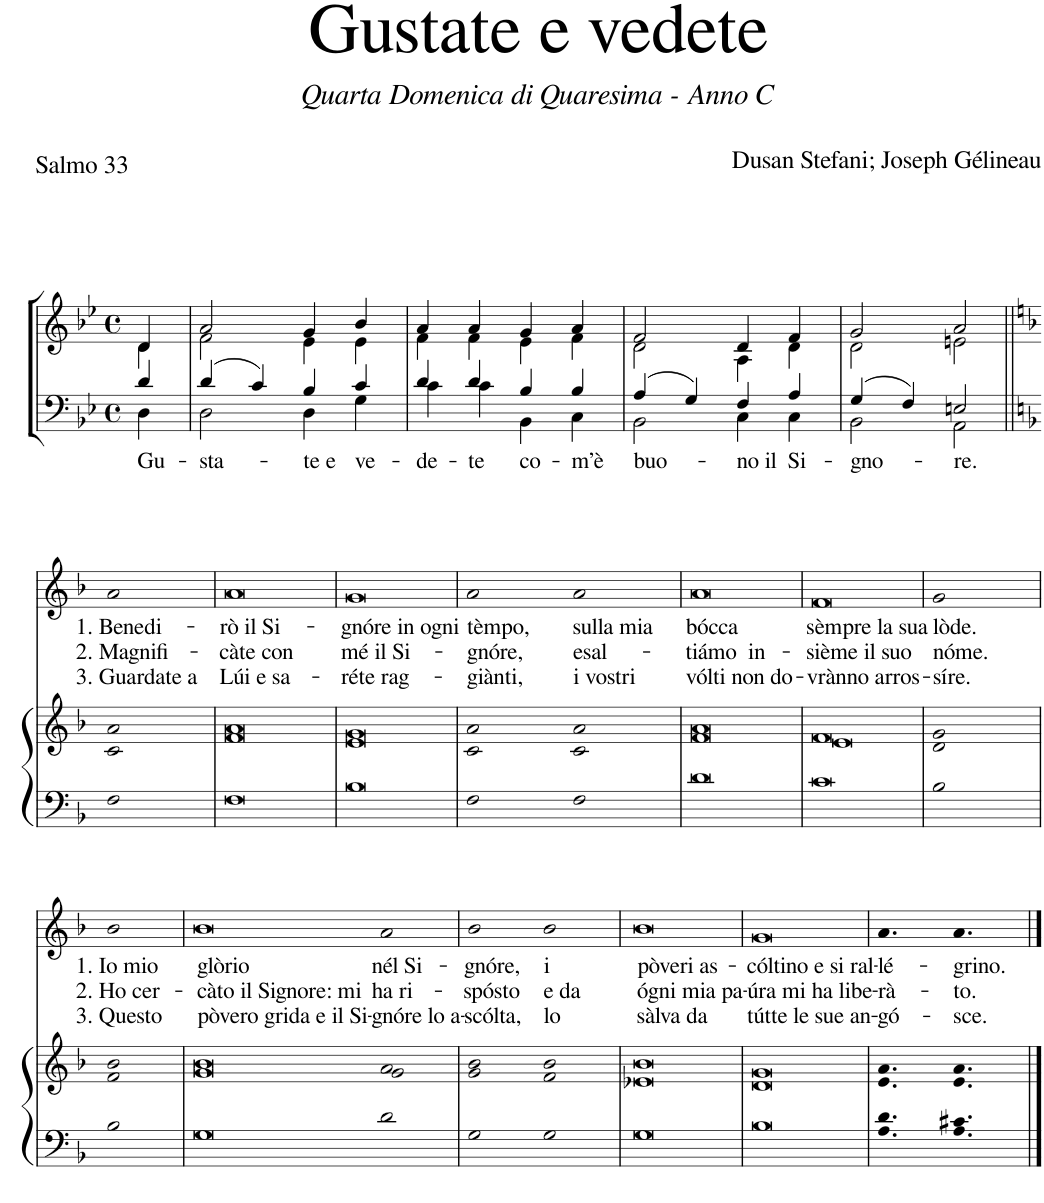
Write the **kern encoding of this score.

**kern	**kern	**kern	**text	**kern	**text	**text	**text
*part3	*part3	*part2	*part2	*part1	*part1	*part1	*part1
*staff4	*staff3	*staff2	*staff2	*staff1	*staff1	*staff1	*staff1
*I"Organo	*	*I"Men	*	*I"Women	*	*	*
*stria5	*stria5	*	*	*	*	*	*
*clefF4	*clefG2	*clefF4	*	*clefG2	*	*	*
*k[b-e-]	*k[b-e-]	*k[b-e-]	*	*k[b-e-]	*	*	*
*M4/4	*M4/4	*M4/4	*	*M4/4	*	*	*
*met(c)	*met(c)	*met(c)	*	*met(c)	*	*	*
=1	=1	=1	=1	=1	=1	=1	=1
*	*	*^	*	*	*	*	*
!	!	!	!	!LO:LY:b	!	!	!	!
*	*	*	*	*	*^	*	*	*
4r	4r	4d/	4D\	Gu-	4d/	4d\	.	.	.
=2	=2	=2	=2	=2	=2	=2	=2	=2	=2
!	!	!	!	!LO:LY:b	!	!	!	!	!
1r	1r	(4d/	2D\	-sta-	2a/	2f\	.	.	.
.	.	4c/)	.	.	.	.	.	.	.
!	!	!	!	!LO:LY:b	!	!	!	!	!
.	.	4B-/	4D\	-te e	4g/	4e-\	.	.	.
!	!	!	!	!LO:LY:b	!	!	!	!	!
.	.	4c/	4G\	ve-	4b-/	4e-\	.	.	.
=3	=3	=3	=3	=3	=3	=3	=3	=3	=3
!	!	!	!	!LO:LY:b	!	!	!	!	!
1r	1r	4d/	4c\	-de-	4a/	4f\	.	.	.
!	!	!	!	!LO:LY:b	!	!	!	!	!
.	.	4d/	4c\	-te	4a/	4f\	.	.	.
!	!	!	!	!LO:LY:b	!	!	!	!	!
.	.	4B-/	4BB-\	co-	4g/	4e-\	.	.	.
!	!	!	!	!LO:LY:b	!	!	!	!	!
.	.	4B-/	4C\	-m’è	4a/	4f\	.	.	.
=4	=4	=4	=4	=4	=4	=4	=4	=4	=4
!	!	!	!	!LO:LY:b	!	!	!	!	!
1r	1r	(4A/	2BB-\	buo-	2f/	2d\	.	.	.
.	.	4G/)	.	.	.	.	.	.	.
!	!	!	!	!LO:LY:b	!	!	!	!	!
.	.	4F/	4C\	-no il	4d/	4A\	.	.	.
!	!	!	!	!LO:LY:b	!	!	!	!	!
.	.	4A/	4C\	Si-	4f/	4d\	.	.	.
=5	=5	=5	=5	=5	=5	=5	=5	=5	=5
!	!	!	!	!LO:LY:b	!	!	!	!	!
1r	1r	(4G/	2BB-\	-gno-	2g/	2d\	.	.	.
.	.	4F/)	.	.	.	.	.	.	.
!	!	!	!	!LO:LY:b	!	!	!	!	!
.	.	2En/	2AA\	-re.	2a/	2en\	.	.	.
*	*	*v	*v	*	*	*	*	*	*
*	*	*	*	*v	*v	*	*	*
!!LO:LB:g=z
=6||	=6||	=6||	=6||	=6||	=6||	=6||	=6||
*k[b-]	*k[b-]	*k[b-]	*	*k[b-]	*	*	*
*M4/4	*M4/4	*M4/4	*	*M4/4	*	*	*
*met(c)	*met(c)	*met(c)	*	*met(c)	*	*	*
*	*^	*^	*	*^	*	*	*
!	!	!	!	!	!	!	!	!LO:LY:b	!LO:LY:b	!LO:LY:b
*	*	*	*v	*v	*	*	*	*	*	*
*	*	*	*	*	*v	*v	*	*	*
2F	2a	2c	1r	.	2a	1. Benedi-	2. Magnifi-	3. Guardate a
2ryy	2ryy	2ryy	.	.	2ryy	.	.	.
=7	=7	=7	=7	=7	=7	=7	=7	=7
!	!	!	!	!	!	!LO:LY:b	!LO:LY:b	!LO:LY:b
[1F	[1a	[1f	1r	.	[1a	-rò il Si-	-càte con	Lúi e sa-
=8	=8	=8	=8	=8	=8	=8	=8	=8
!	!	!	!	!	!	!LO:LY:b	!LO:LY:b	!LO:LY:b
[1B-	[1g	[1e	1r	.	[1g	-gnóre in ogni	mé il Si-	-réte rag-
1F]	1a]	1f]	1ryy	.	1a]	.	.	.
=9	=9	=9	=9	=9	=9	=9	=9	=9
!	!	!	!	!	!	!LO:LY:b	!LO:LY:b	!LO:LY:b
2F	2a	2c	1r	.	2a	tèmpo,	-gnóre,	-giànti,
1B-]	1g]	1e]	.	.	1g]	.	.	.
.	.	.	1ryy	.	.	.	.	.
!	!	!	!	!	!	!LO:LY:b	!LO:LY:b	!LO:LY:b
2F	2a	2c	.	.	2a	sulla mia	esal-	i vostri
=10	=10	=10	=10	=10	=10	=10	=10	=10
!	!	!	!	!	!	!LO:LY:b	!LO:LY:b	!LO:LY:b
[1d	[1a	[1f	1r	.	[1a	bócca	-tiámo in-	vólti non do-
=11	=11	=11	=11	=11	=11	=11	=11	=11
!	!	!	!	!	!	!LO:LY:b	!LO:LY:b	!LO:LY:b
[1c	[1f	[1e	1r	.	[1f	sèmpre la sua	-sième il suo	-vrànno arros-
1d]	1a]	1f]	1ryy	.	1a]	.	.	.
=12	=12	=12	=12	=12	=12	=12	=12	=12
!	!	!	!	!	!	!LO:LY:b	!LO:LY:b	!LO:LY:b
2B-	2g	2d	1r	.	2g	lòde.	nóme.	-síre.
1c]	1f]	1e]	.	.	1f]	.	.	.
.	.	.	2ryy	.	.	.	.	.
!!LO:LB:g=z
=13	=13	=13	=13	=13	=13	=13	=13	=13
!	!	!	!	!	!	!LO:LY:b	!LO:LY:b	!LO:LY:b
2B-	2b-	2f	2r	.	2b-	1. Io mio	2. Ho cer-	3. Questo
=14	=14	=14	=14	=14	=14	=14	=14	=14
!	!	!	!	!	!	!LO:LY:b	!LO:LY:b	!LO:LY:b
[1G	[1b-	[1g	1r	.	[1b-	glòrio	-càto il Signore: mi	pòvero grida e il Si-
1ryy	1ryy	1ryy	1.ryy	.	1ryy	.	.	.
!	!	!	!	!	!	!LO:LY:b	!LO:LY:b	!LO:LY:b
2d	2a	2g	.	.	2a	nél Si-	ha ri-	-gnóre lo a-
=15	=15	=15	=15	=15	=15	=15	=15	=15
!	!	!	!	!	!	!LO:LY:b	!LO:LY:b	!LO:LY:b
2G	2b-	2g	1r	.	2b-	-gnóre,	-spósto	-scólta,
1G]	1b-]	1g]	.	.	1b-]	.	.	.
.	.	.	1ryy	.	.	.	.	.
!	!	!	!	!	!	!LO:LY:b	!LO:LY:b	!LO:LY:b
2G	2b-	2f	.	.	2b-	i	e da	lo
=16	=16	=16	=16	=16	=16	=16	=16	=16
!	!	!	!	!	!	!LO:LY:b	!LO:LY:b	!LO:LY:b
[1G	[1b-	[1e-X	1r	.	[1b-	pòveri as-	ógni mia pa-	sàlva da
=17	=17	=17	=17	=17	=17	=17	=17	=17
!	!	!	!	!	!	!LO:LY:b	!LO:LY:b	!LO:LY:b
[1B-	[1g	[1d	1r	.	[1g	-cóltino e si ral-	-úra mi ha libe-	tútte le sue an-
1G]	1b-]	1e-]	1ryy	.	1b-]	.	.	.
=18	=18	=18	=18	=18	=18	=18	=18	=18
*^	*	*	*	*	*	*	*	*
!	!	!	!	!	!	!	!LO:LY:b	!LO:LY:b	!LO:LY:b
4.d	4.A	4.a	4.e	4.r	.	4.a	-lé-	-rà-	-gó-
1B-]	4.A	1g]	1d]	4r	.	1g]	.	.	.
.	.	.	.	8r	.	.	.	.	.
.	1ryy	.	.	1ryy	.	.	.	.	.
!	!	!	!	!	!	!	!LO:LY:b	!LO:LY:b	!LO:LY:b
4.c#X	.	4.a	4.e	.	.	4.a	-grino.	-to.	-sce.
*v	*v	*	*	*	*	*	*	*	*
*	*v	*v	*	*	*	*	*	*
==	==	==	==	==	==	==	==
*-	*-	*-	*-	*-	*-	*-	*-
